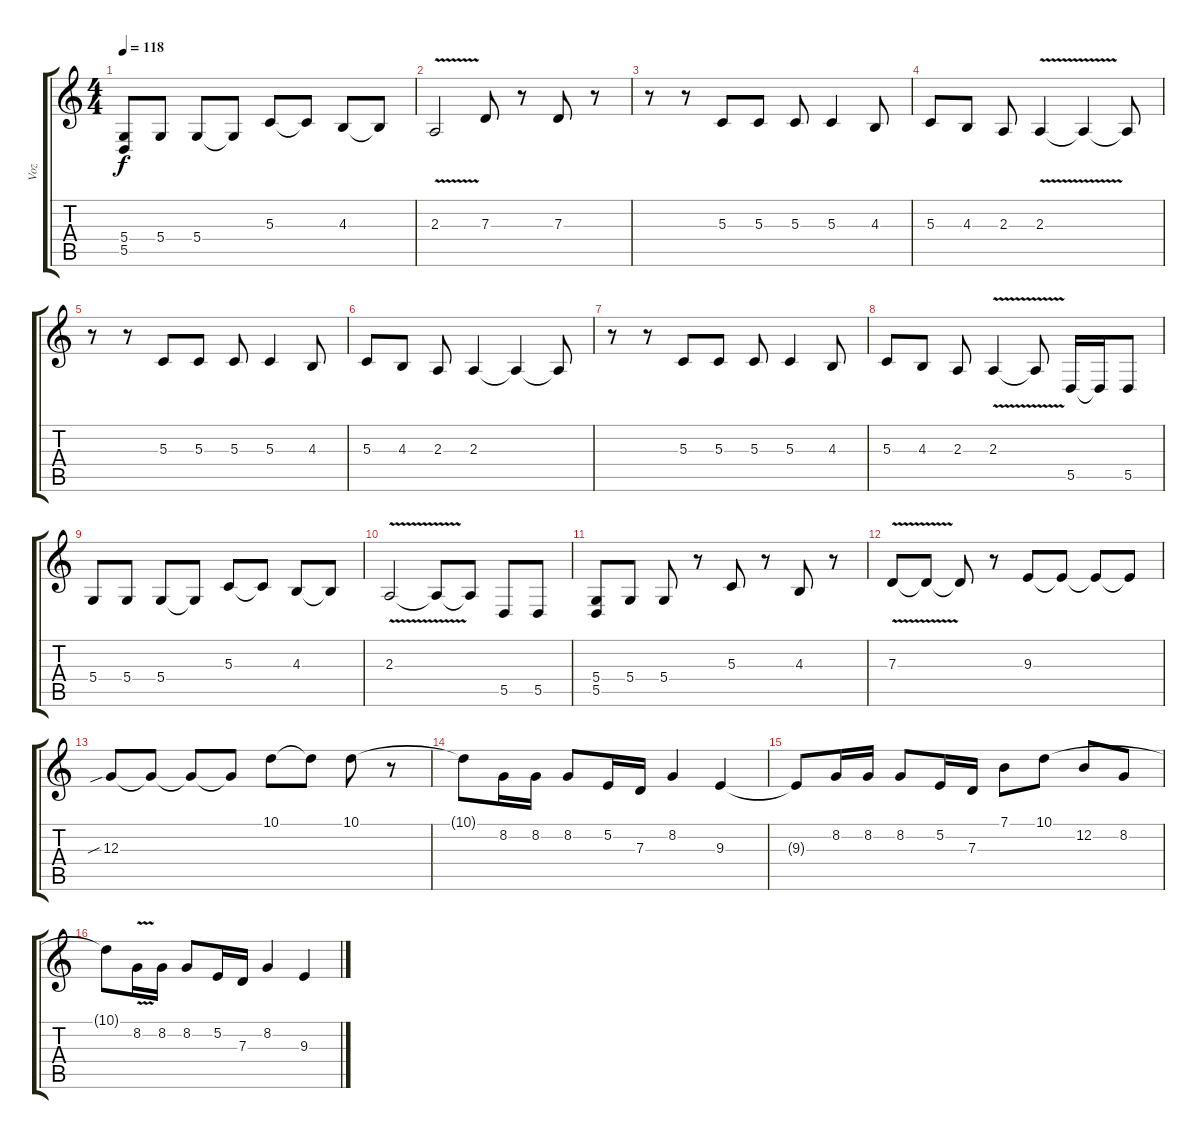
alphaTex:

\track ("Voz" "Voz") {instrument cello}
\staff {score tabs}
\tuning (E4 B3 G3 D3 A2 E2) {hide}
\ts (4 4)
\tempo 118
\clef g2
\ks c
(5.4 5.5).8{dy f} 5.4.8 5.4.8 5.4{t}.8 5.3.8 5.3{t}.8 4.3.8 4.3{t}.8 |
2.3{v}.2 7.3.8 r.8 7.3.8 r.8 |
r.8 r.8 5.3.8 5.3.8 5.3.8 5.3.4 4.3.8 |
5.3.8 4.3.8 2.3.8 2.3{v}.4 2.3{t}.4 2.3{t}.8 |
r.8 r.8 5.3.8 5.3.8 5.3.8 5.3.4 4.3.8 |
5.3.8 4.3.8 2.3.8 2.3.4 2.3{t}.4 2.3{t}.8 |
r.8 r.8 5.3.8 5.3.8 5.3.8 5.3.4 4.3.8 |
5.3.8 4.3.8 2.3.8 2.3{v}.4 2.3{t}.8 5.5.16 5.5{t}.16 5.5.8 |
5.4.8 5.4.8 5.4.8 5.4{t}.8 5.3.8 5.3{t}.8 4.3.8 4.3{t}.8 |
2.3{v}.2 2.3{t}.8 2.3{t}.8 5.5.8 5.5.8 |
(5.4 5.5).8 5.4.8 5.4.8 r.8 5.3.8 r.8 4.3.8 r.8 |
7.3{v}.8 7.3{t}.8 7.3{t}.8 r.8 9.3.8 9.3{t}.8 9.3{t}.8 9.3{t}.8 |
12.3{sib}.8 12.3{t}.8 12.3{t}.8 12.3{t}.8 10.1.8 10.1{t}.8 10.1.8 r.8 |
10.1{t}.8 8.2.16 8.2.16 8.2.8 5.2.16 7.3.16 8.2.4 9.3.4 |
9.3{t}.8 8.2.16 8.2.16 8.2.8 5.2.16 7.3.16 7.1.8 10.1.8 12.2.8 8.2.8 |
10.1{t}.8 8.2{v}.16 8.2.16 8.2.8 5.2.16 7.3.16 8.2.4 9.3.4
